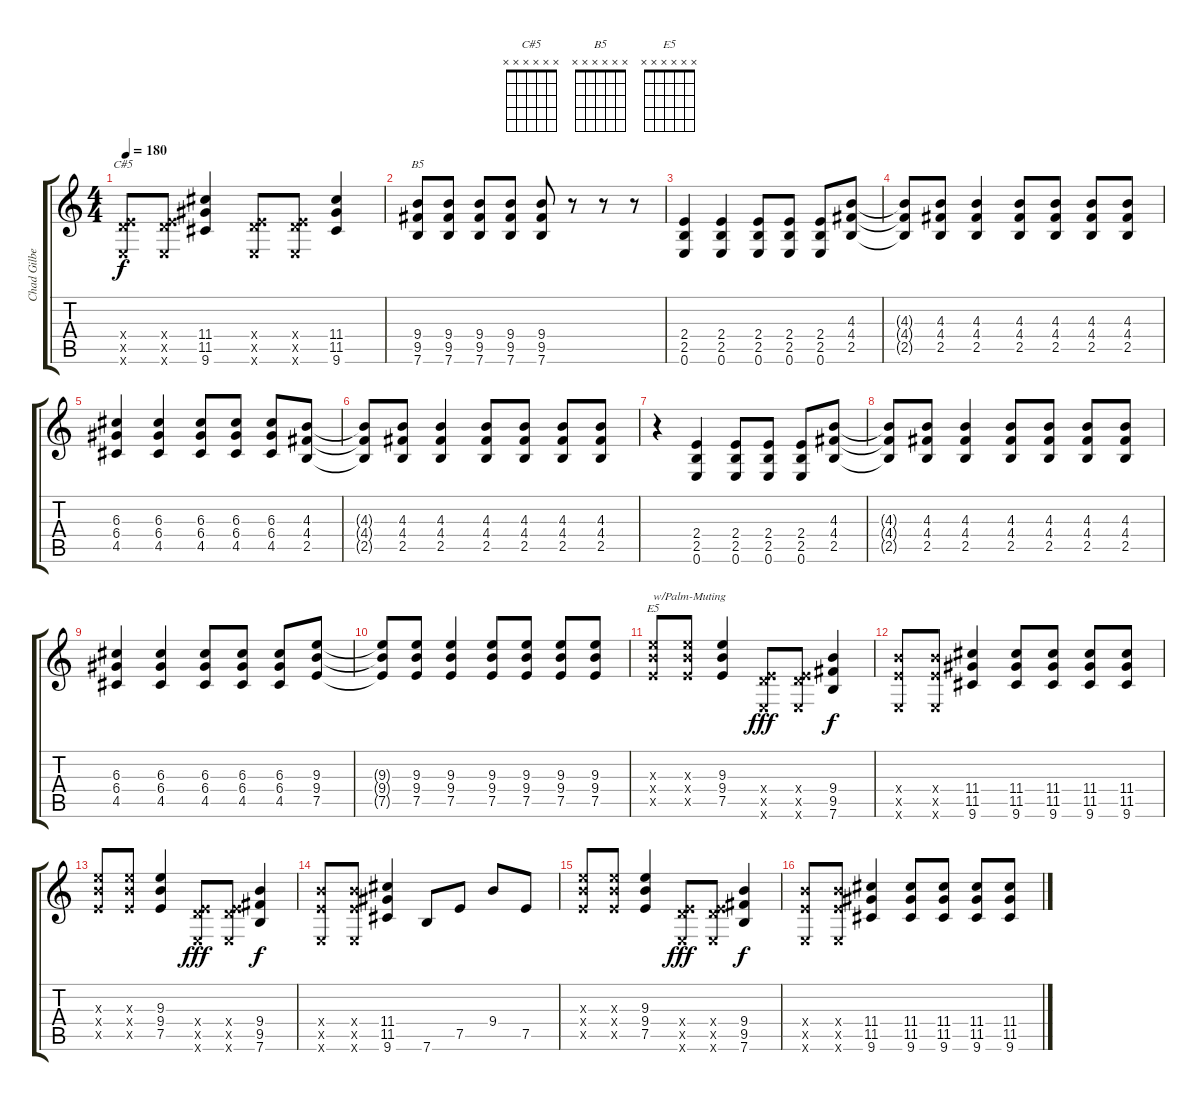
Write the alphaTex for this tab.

\track ("Chad Gilbert - Guitar" "Chad Gilbe") {instrument overdrivenguitar}
\staff {score tabs}
\tuning (E4 B3 G3 D3 A2 E2) {hide}
\chord ("C#5" x x x x x x) {firstfret 0}
\chord ("B5" x x x x x x) {firstfret 0}
\chord ("E5" x x x x x x) {firstfret 0}
\ts (4 4)
\tempo 180
\clef g2
\ks c
(0.4{x} 7.5{x} 0.6{x}).8{ch "C#5" dy f} (0.4{x} 7.5{x} 0.6{x}).8 (11.4 11.5 9.6).4 (0.4{x} 7.5{x} 0.6{x}).8 (0.4{x} 7.5{x} 0.6{x}).8 (11.4 11.5 9.6).4 |
(9.4 9.5 7.6).8{ch "B5"} (9.4 9.5 7.6).8 (9.4 9.5 7.6).8 (9.4 9.5 7.6).8 (9.4 9.5 7.6).8 r.8 r.8 r.8 |
(2.4 2.5 0.6).4 (2.4 2.5 0.6).4 (2.4 2.5 0.6).8 (2.4 2.5 0.6).8 (2.4 2.5 0.6).8 (4.3 4.4 2.5).8 |
(4.3{t} 4.4{t} 2.5{t}).8 (4.3 4.4 2.5).8 (4.3 4.4 2.5).4 (4.3 4.4 2.5).8 (4.3 4.4 2.5).8 (4.3 4.4 2.5).8 (4.3 4.4 2.5).8 |
(6.3 6.4 4.5).4 (6.3 6.4 4.5).4 (6.3 6.4 4.5).8 (6.3 6.4 4.5).8 (6.3 6.4 4.5).8 (4.3 4.4 2.5).8 |
(4.3{t} 4.4{t} 2.5{t}).8 (4.3 4.4 2.5).8 (4.3 4.4 2.5).4 (4.3 4.4 2.5).8 (4.3 4.4 2.5).8 (4.3 4.4 2.5).8 (4.3 4.4 2.5).8 |
r.4 (2.4 2.5 0.6).4 (2.4 2.5 0.6).8 (2.4 2.5 0.6).8 (2.4 2.5 0.6).8 (4.3 4.4 2.5).8 |
(4.3{t} 4.4{t} 2.5{t}).8 (4.3 4.4 2.5).8 (4.3 4.4 2.5).4 (4.3 4.4 2.5).8 (4.3 4.4 2.5).8 (4.3 4.4 2.5).8 (4.3 4.4 2.5).8 |
(6.3 6.4 4.5).4 (6.3 6.4 4.5).4 (6.3 6.4 4.5).8 (6.3 6.4 4.5).8 (6.3 6.4 4.5).8 (9.3 9.4 7.5).8 |
(9.3{t} 9.4{t} 7.5{t}).8 (9.3 9.4 7.5).8 (9.3 9.4 7.5).4 (9.3 9.4 7.5).8 (9.3 9.4 7.5).8 (9.3 9.4 7.5).8 (9.3 9.4 7.5).8 |
(9.3{x} 9.4{x} 7.5{x}).8{ch "E5" txt "w/Palm-Muting"} (9.3{x} 9.4{x} 7.5{x}).8 (9.3 9.4 7.5).4 (0.4{x} 7.5{x} 0.6{x}).8{dy fff} (0.4{x} 7.5{x} 0.6{x}).8 (9.4 9.5 7.6).4{dy f} |
(9.4{x} 7.5{x} 0.6{x}).8 (9.4{x} 7.5{x} 0.6{x}).8 (11.4 11.5 9.6).4 (11.4 11.5 9.6).8 (11.4 11.5 9.6).8 (11.4 11.5 9.6).8 (11.4 11.5 9.6).8 |
(9.3{x} 9.4{x} 7.5{x}).8 (9.3{x} 9.4{x} 7.5{x}).8 (9.3 9.4 7.5).4 (0.4{x} 7.5{x} 0.6{x}).8{dy fff} (0.4{x} 7.5{x} 0.6{x}).8 (9.4 9.5 7.6).4{dy f} |
(9.4{x} 7.5{x} 0.6{x}).8 (9.4{x} 7.5{x} 0.6{x}).8 (11.4 11.5 9.6).4 7.6.8 7.5.8 9.4.8 7.5.8 |
(9.3{x} 9.4{x} 7.5{x}).8 (9.3{x} 9.4{x} 7.5{x}).8 (9.3 9.4 7.5).4 (0.4{x} 7.5{x} 0.6{x}).8{dy fff} (0.4{x} 7.5{x} 0.6{x}).8 (9.4 9.5 7.6).4{dy f} |
(9.4{x} 7.5{x} 0.6{x}).8 (9.4{x} 7.5{x} 0.6{x}).8 (11.4 11.5 9.6).4 (11.4 11.5 9.6).8 (11.4 11.5 9.6).8 (11.4 11.5 9.6).8 (11.4 11.5 9.6).8
